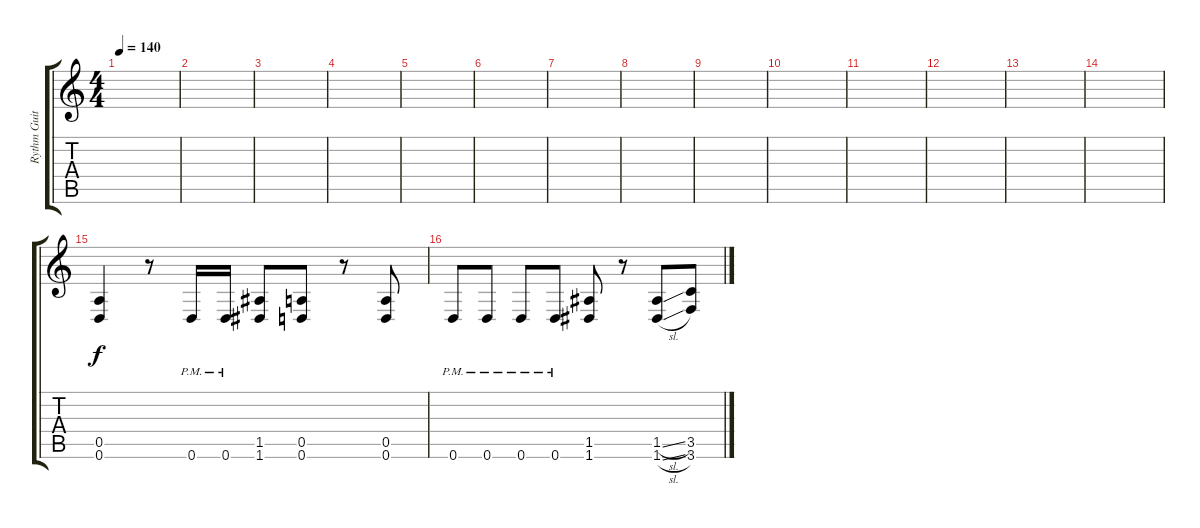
\track ("Rythm Guitar" "Rythm Guit") {instrument distortionguitar}
\staff {score tabs}
\tuning (E4 B3 G3 D3 A2 D2) {hide}
\ts (4 4)
\tempo 140
\clef g2
\ks c
|
|
|
|
|
|
|
|
|
|
|
|
|
|
(0.5 0.6).4 r.8 0.6{pm}.16 0.6{pm}.16 (1.5 1.6).8 (0.5 0.6).8 r.8 (0.5 0.6).8 |
0.6{pm}.8 0.6{pm}.8 0.6{pm}.8 0.6{pm}.8 (1.5 1.6).8 r.8 (1.5{sl} 1.6{sl}).8 (3.5 3.6).8
